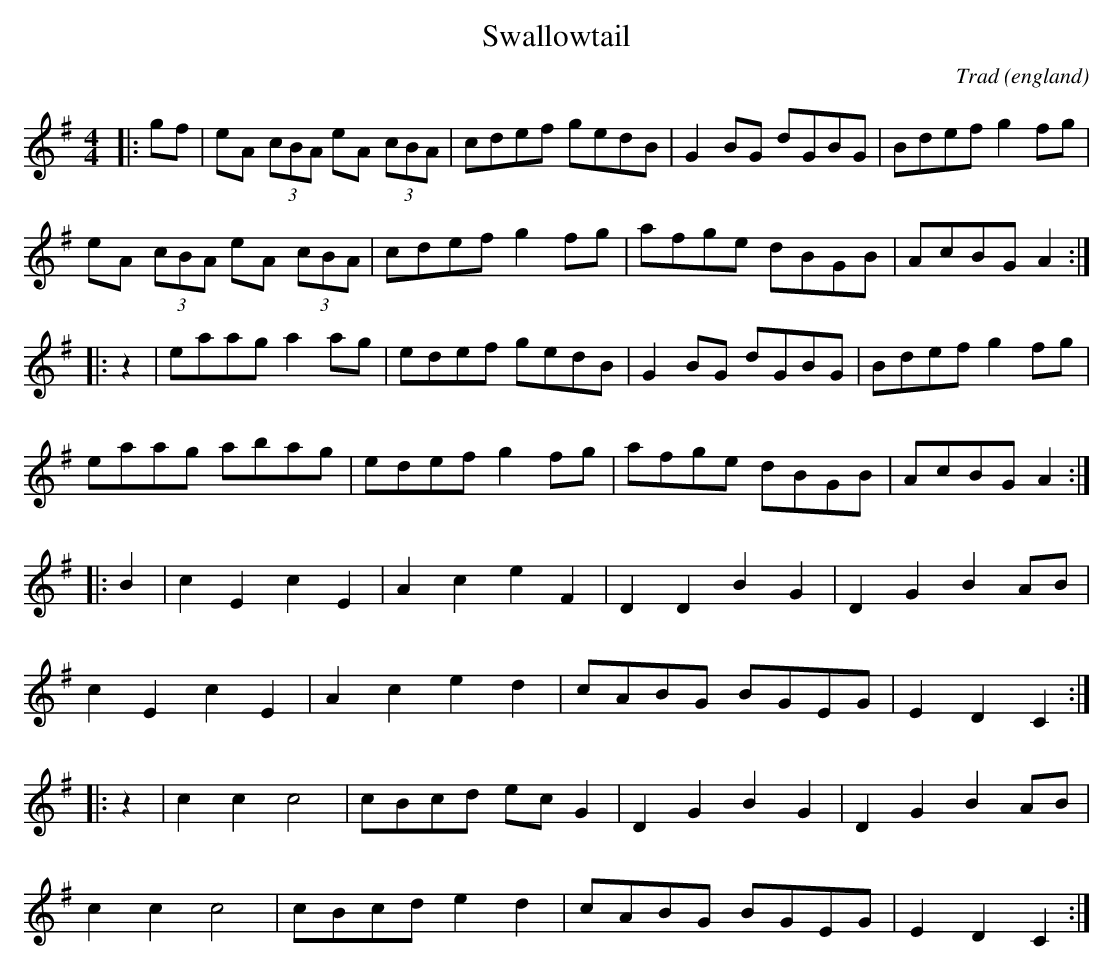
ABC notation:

X:1
T:Swallowtail
O:england
C:Trad
M:4/4
K:G
|:gf | eA (3cBA eA (3cBA | cdef gedB | G2 BG dGBG | Bdef g2 fg |
eA (3cBA eA (3cBA | cdef g2 fg | afge dBGB | AcBG A2:|
|: z2 | eaag a2 ag | edef gedB | G2 BG dGBG | Bdef g2 fg |
eaag abag | edef g2 fg | afge dBGB | AcBG A2:|
|:B2 | c2 E2 c2 E2 | A2 c2 e2 F2 | D2 D2 B2 G2 | D2 G2 B2 AB |
c2 E2 c2 E2 | A2 c2 e2 d2 | cABG BGEG | E2 D2 C2:|
|: z2 | c2 c2 c4 | cBcd ec G2 | D2 G2 B2 G2 | D2 G2 B2 AB |
c2 c2 c4 | cBcd e2 d2 | cABG BGEG | E2 D2 C2:|
M:4/4
